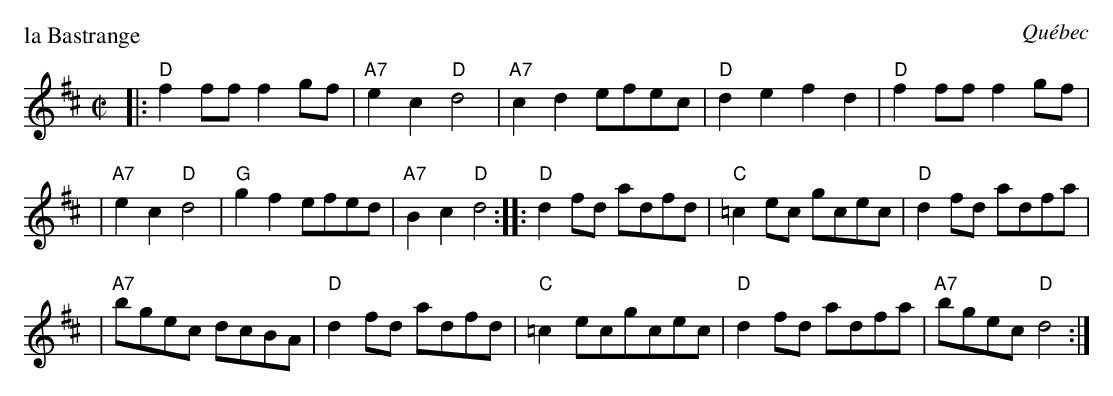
X:1
P: la Bastrange
O: Qu\'ebec
M: C|
L: 1/8
K: D
|: "D"f2ff f2gf \
| "A7"e2c2 "D"d4 \
| "A7"c2d2 efec \
| "D"d2e2 f2d2 \
| "D"f2ff f2gf |
| "A7"e2c2 "D"d4 \
| "G"g2f2 efed \
| "A7"B2c2 "D"d4 \
:: "D"d2fd adfd \
| "C"=c2ec gcec \
| "D"d2fd adfa |
| "A7"bgec dcBA \
| "D"d2fd adfd \
| "C"=c2ecgcec \
| "D"d2fd adfa \
| "A7"bgec "D"d4 :|
